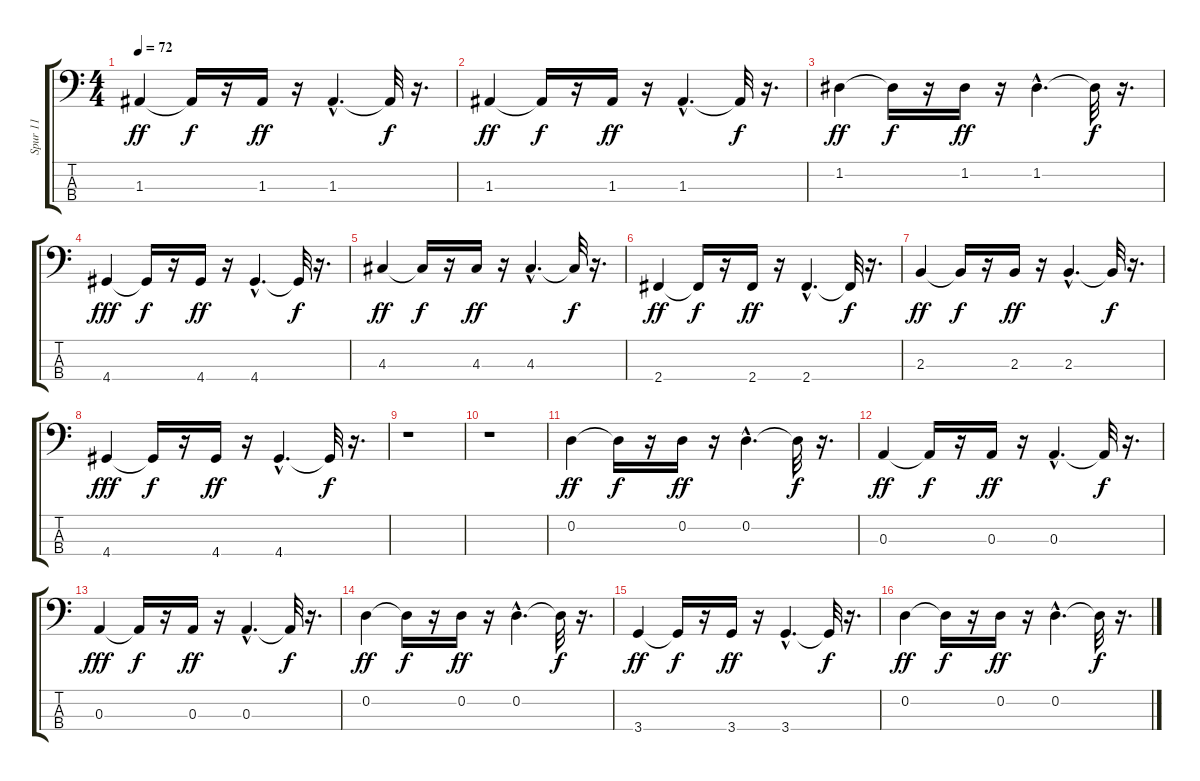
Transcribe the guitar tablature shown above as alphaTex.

\track ("Spur 11" "Spur 11") {instrument electricbassfinger}
\staff {score tabs}
\tuning (G2 D2 A1 E1) {hide}
\ts (4 4)
\tempo 72
\clef f4
\ks c
1.3.4{dy ff} 1.3{t}.16{dy f} r.16 1.3.16{dy ff} r.16 1.3{hac}.4{d} 1.3{t}.32{dy f} r.16{d} |
1.3.4{dy ff} 1.3{t}.16{dy f} r.16 1.3.16{dy ff} r.16 1.3{hac}.4{d} 1.3{t}.32{dy f} r.16{d} |
1.2.4{dy ff} 1.2{t}.16{dy f} r.16 1.2.16{dy ff} r.16 1.2{hac}.4{d} 1.2{t}.32{dy f} r.16{d} |
4.4.4{dy fff} 4.4{t}.16{dy f} r.16 4.4.16{dy ff} r.16 4.4{hac}.4{d} 4.4{t}.32{dy f} r.16{d} |
4.3.4{dy ff} 4.3{t}.16{dy f} r.16 4.3.16{dy ff} r.16 4.3{hac}.4{d} 4.3{t}.32{dy f} r.16{d} |
2.4.4{dy ff} 2.4{t}.16{dy f} r.16 2.4.16{dy ff} r.16 2.4{hac}.4{d} 2.4{t}.32{dy f} r.16{d} |
2.3.4{dy ff} 2.3{t}.16{dy f} r.16 2.3.16{dy ff} r.16 2.3{hac}.4{d} 2.3{t}.32{dy f} r.16{d} |
4.4.4{dy fff} 4.4{t}.16{dy f} r.16 4.4.16{dy ff} r.16 4.4{hac}.4{d} 4.4{t}.32{dy f} r.16{d} |
r.1 |
r.1 |
0.2.4{dy ff instrument electricbasspick} 0.2{t}.16{dy f} r.16 0.2.16{dy ff} r.16 0.2{hac}.4{d} 0.2{t}.32{dy f} r.16{d} |
0.3.4{dy ff} 0.3{t}.16{dy f} r.16 0.3.16{dy ff} r.16 0.3{hac}.4{d} 0.3{t}.32{dy f} r.16{d} |
0.3.4{dy fff} 0.3{t}.16{dy f} r.16 0.3.16{dy ff} r.16 0.3{hac}.4{d} 0.3{t}.32{dy f} r.16{d} |
0.2.4{dy ff} 0.2{t}.16{dy f} r.16 0.2.16{dy ff} r.16 0.2{hac}.4{d} 0.2{t}.32{dy f} r.16{d} |
3.4.4{dy ff} 3.4{t}.16{dy f} r.16 3.4.16{dy ff} r.16 3.4{hac}.4{d} 3.4{t}.32{dy f} r.16{d} |
0.2.4{dy ff} 0.2{t}.16{dy f} r.16 0.2.16{dy ff} r.16 0.2{hac}.4{d} 0.2{t}.32{dy f} r.16{d}
